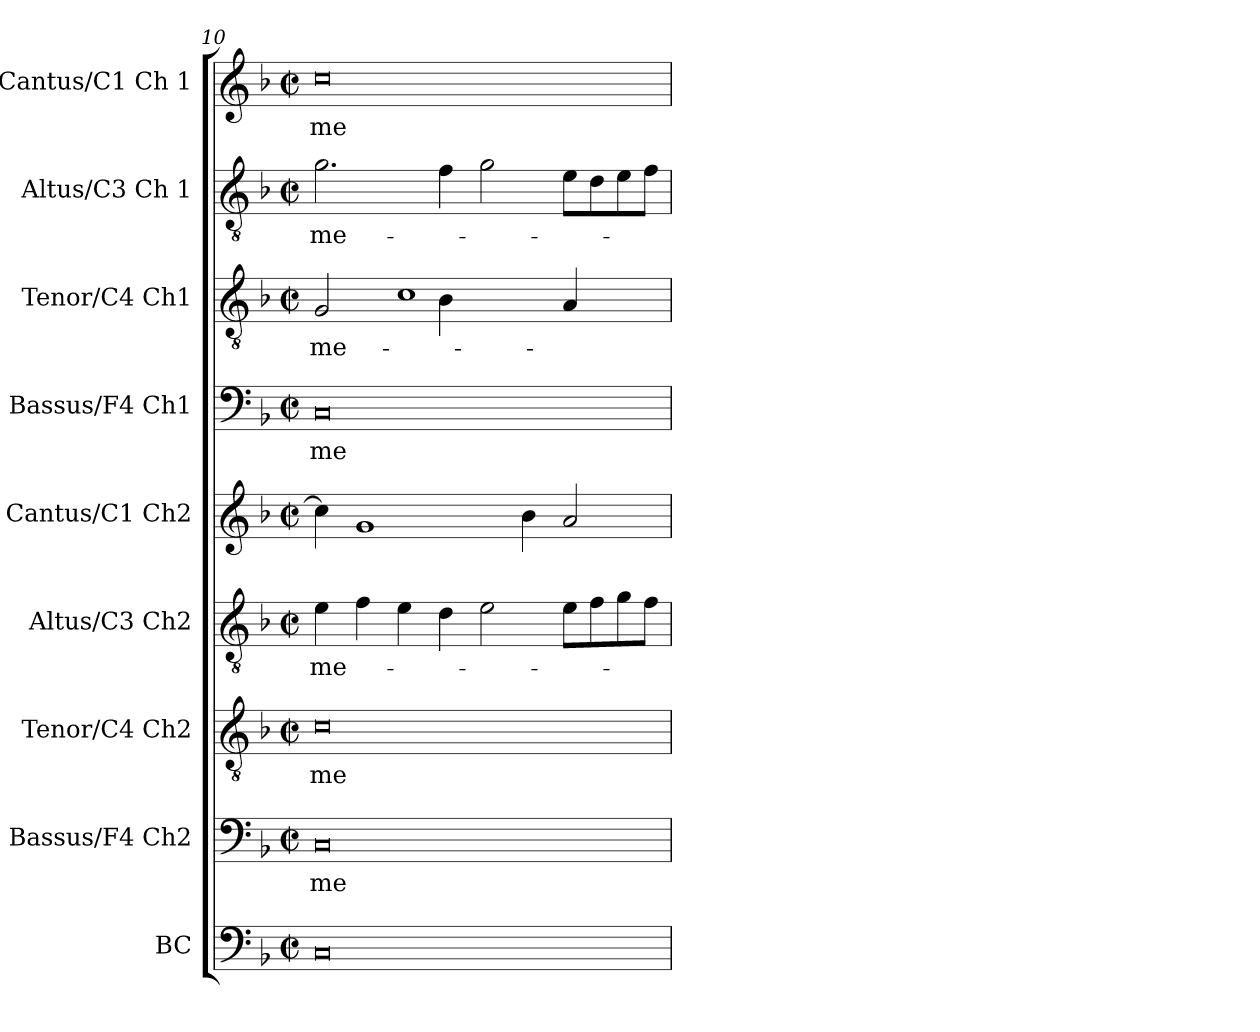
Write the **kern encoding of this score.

**kern	**kern	**text	**kern	**text	**kern	**text	**kern	**kern	**text	**kern	**text	**kern	**text	**kern	**text
*part9	*part8	*part8	*part7	*part7	*part6	*part6	*part5	*part4	*part4	*part3	*part3	*part2	*part2	*part1	*part1
*staff9	*staff8	*staff8	*staff7	*staff7	*staff6	*staff6	*staff5	*staff4	*staff4	*staff3	*staff3	*staff2	*staff2	*staff1	*staff1
*I"BC	*I"Bassus/F4  Ch2	*	*I"Tenor/C4  Ch2	*	*I"Altus/C3  Ch2	*	*I"Cantus/C1  Ch2	*I"Bassus/F4  Ch1	*	*I"Tenor/C4  Ch1	*	*I"Altus/C3  Ch 1	*	*I"Cantus/C1  Ch 1	*
*	*I'Ch	*	*I'Ch	*	*I'Ch	*	*I'Ch	*I'Ch	*	*I'Ch	*	*I'Ch	*	*I'Ch	*
*clefF4	*clefF4	*	*clefGv2	*	*clefGv2	*	*clefG2	*clefF4	*	*clefGv2	*	*clefGv2	*	*clefG2	*
*k[b-]	*k[b-]	*	*k[b-]	*	*k[b-]	*	*k[b-]	*k[b-]	*	*k[b-]	*	*k[b-]	*	*k[b-]	*
*F:	*F:	*	*F:	*	*F:	*	*F:	*F:	*	*F:	*	*F:	*	*F:	*
*M2/2	*M2/2	*	*M2/2	*	*M2/2	*	*M2/2	*M2/2	*	*M2/2	*	*M2/2	*	*M2/2	*
*met(c|)	*met(c|)	*	*met(c|)	*	*met(c|)	*	*met(c|)	*met(c|)	*	*met(c|)	*	*met(c|)	*	*met(c|)	*
=10	=10	=10	=10	=10	=10	=10	=10	=10	=10	=10	=10	=10	=10	=10	=10
!LO:N:vis=0	!LO:N:vis=0	!LO:LY:b:cj	!LO:N:vis=0	!LO:LY:b:cj	!	!LO:LY:b:cj	!	!LO:N:vis=0	!LO:LY:b:cj	!	!LO:LY:b:cj	!	!LO:LY:b:cj	!LO:N:vis=0	!LO:LY:b:cj
*	*	*	*	*	*	*	*	*	*	*^	*	*	*	*	*
1C	1C	me-	1c	me-	4e\	me-	4cc\]	1C	me-	2G/	2.ryy	me-	2.g\	me-	1cc	me-
.	.	.	.	.	4f\	.	1g	.	.	.	.	.	.	.	.	.
.	.	.	.	.	4e\	.	.	.	.	1c	.	.	.	.	.	.
.	.	.	.	.	4d\	.	.	.	.	.	4B-\	.	4f\	.	.	.
1ryy	1ryy	.	1ryy	.	2e\	.	.	1ryy	.	.	4ryy	.	2g\	.	1ryy	.
.	.	.	.	.	.	.	4b-\	.	.	.	2.ryy	.	.	.	.	.
.	.	.	.	.	8e\L	.	2a/	.	.	4A/	.	.	8e\L	.	.	.
.	.	.	.	.	8f\	.	.	.	.	.	.	.	8d\	.	.	.
.	.	.	.	.	8g\	.	.	.	.	4ryy	.	.	8e\	.	.	.
.	.	.	.	.	8f\J	.	.	.	.	.	.	.	8f\J	.	.	.
*	*	*	*	*	*	*	*	*	*	*v	*v	*	*	*	*	*
=	=	=	=	=	=	=	=	=	=	=	=	=	=	=	=
*-	*-	*-	*-	*-	*-	*-	*-	*-	*-	*-	*-	*-	*-	*-	*-
